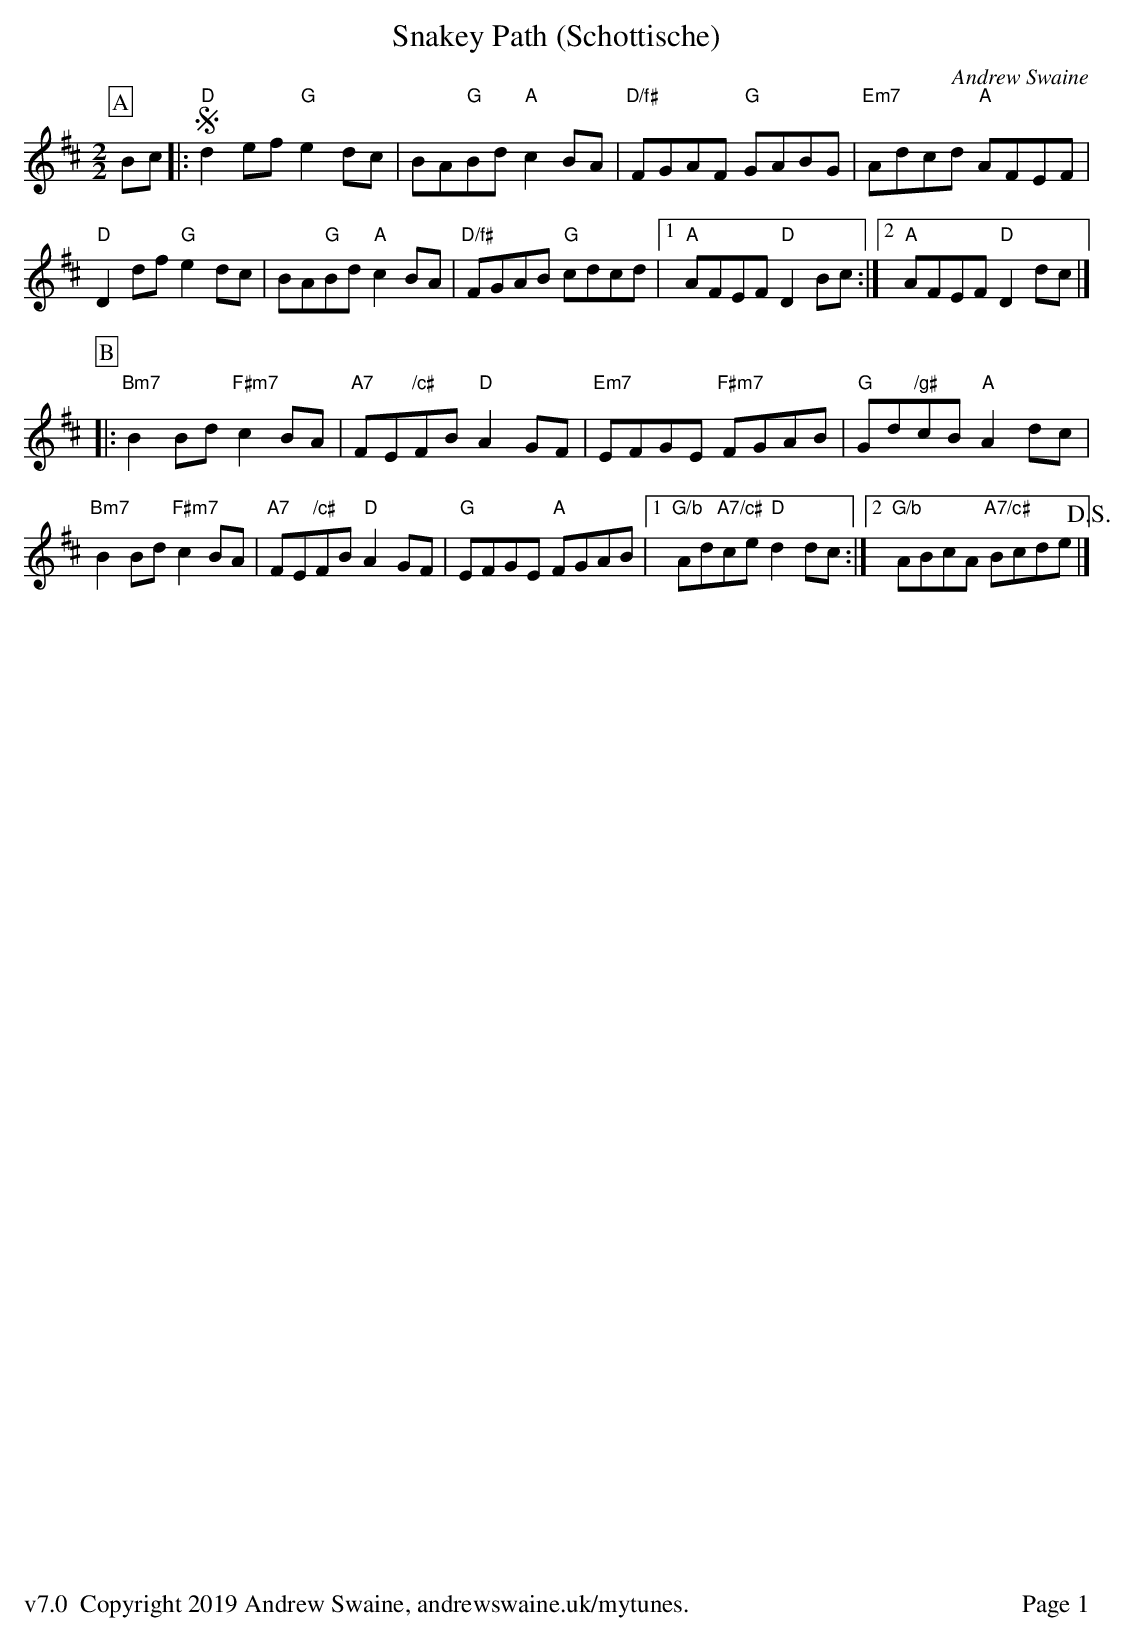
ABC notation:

X:1
T:Snakey Path (Schottische)
C:Andrew Swaine
M:2/2
L:1/8
K:D
P:A
Bc|:S"D"d2ef "G"e2dc|BA"G"Bd "A"c2BA|"D/f#"FGAF "G"GABG|"Em7"Adcd "A"AFEF|
"D"D2df "G"e2dc|BA"G"Bd "A"c2BA|"D/f#"FGAB "G"cdcd|1 "A"AFEF "D"D2Bc:|2 "A"AFEF "D"D2dc|]
P:B
|:"Bm7"B2Bd "F#m7"c2BA|"A7"FE"/c#"FB "D"A2GF|"Em7"EFGE "F#m7"FGAB|"G"Gd"/g#"cB "A"A2dc|
"Bm7"B2Bd "F#m7"c2BA|"A7"FE"/c#"FB "D"A2GF|"G"EFGE "A"FGAB|1 "G/b"Ad"A7/c#"ce "D"d2dc:|2 "G/b"ABcA "A7/c#"Bcde+D.S.+|]
